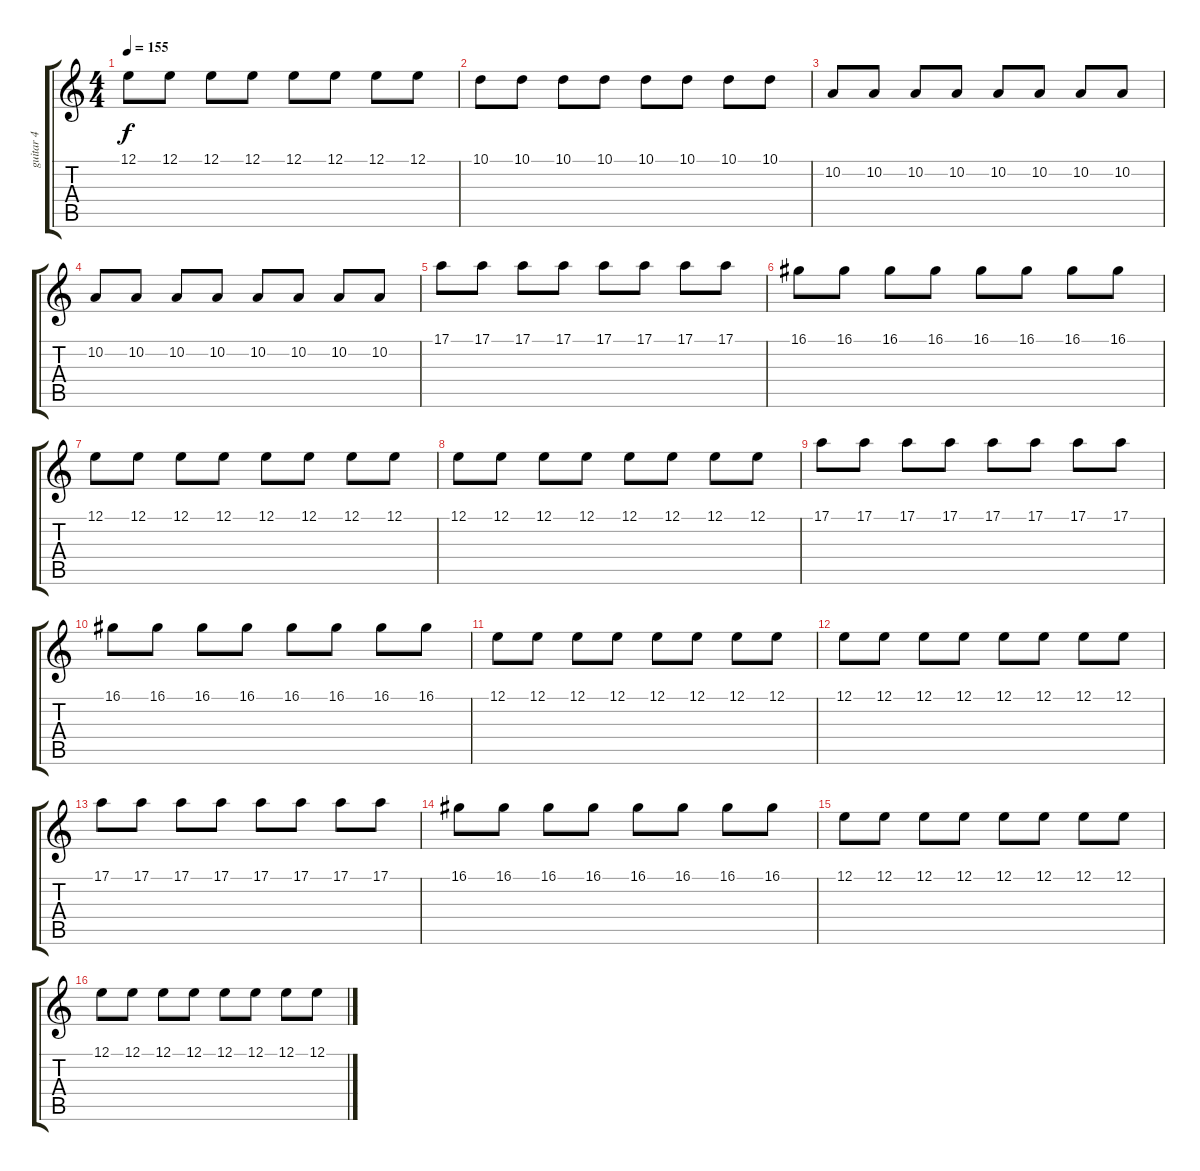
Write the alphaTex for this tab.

\track ("guitar 4" "guitar 4") {instrument fx4atmosphere}
\staff {score tabs}
\tuning (E4 B3 G3 D3 A2 E2) {hide}
\ts (4 4)
\tempo 155
\clef g2
\ks c
12.1.8{dy f} 12.1.8 12.1.8 12.1.8 12.1.8 12.1.8 12.1.8 12.1.8 |
10.1.8 10.1.8 10.1.8 10.1.8 10.1.8 10.1.8 10.1.8 10.1.8 |
10.2.8 10.2.8 10.2.8 10.2.8 10.2.8 10.2.8 10.2.8 10.2.8 |
10.2.8 10.2.8 10.2.8 10.2.8 10.2.8 10.2.8 10.2.8 10.2.8 |
17.1.8 17.1.8 17.1.8 17.1.8 17.1.8 17.1.8 17.1.8 17.1.8 |
16.1.8 16.1.8 16.1.8 16.1.8 16.1.8 16.1.8 16.1.8 16.1.8 |
12.1.8 12.1.8 12.1.8 12.1.8 12.1.8 12.1.8 12.1.8 12.1.8 |
12.1.8 12.1.8 12.1.8 12.1.8 12.1.8 12.1.8 12.1.8 12.1.8 |
17.1.8 17.1.8 17.1.8 17.1.8 17.1.8 17.1.8 17.1.8 17.1.8 |
16.1.8 16.1.8 16.1.8 16.1.8 16.1.8 16.1.8 16.1.8 16.1.8 |
12.1.8 12.1.8 12.1.8 12.1.8 12.1.8 12.1.8 12.1.8 12.1.8 |
12.1.8 12.1.8 12.1.8 12.1.8 12.1.8 12.1.8 12.1.8 12.1.8 |
17.1.8 17.1.8 17.1.8 17.1.8 17.1.8 17.1.8 17.1.8 17.1.8 |
16.1.8 16.1.8 16.1.8 16.1.8 16.1.8 16.1.8 16.1.8 16.1.8 |
12.1.8 12.1.8 12.1.8 12.1.8 12.1.8 12.1.8 12.1.8 12.1.8 |
12.1.8 12.1.8 12.1.8 12.1.8 12.1.8 12.1.8 12.1.8 12.1.8
